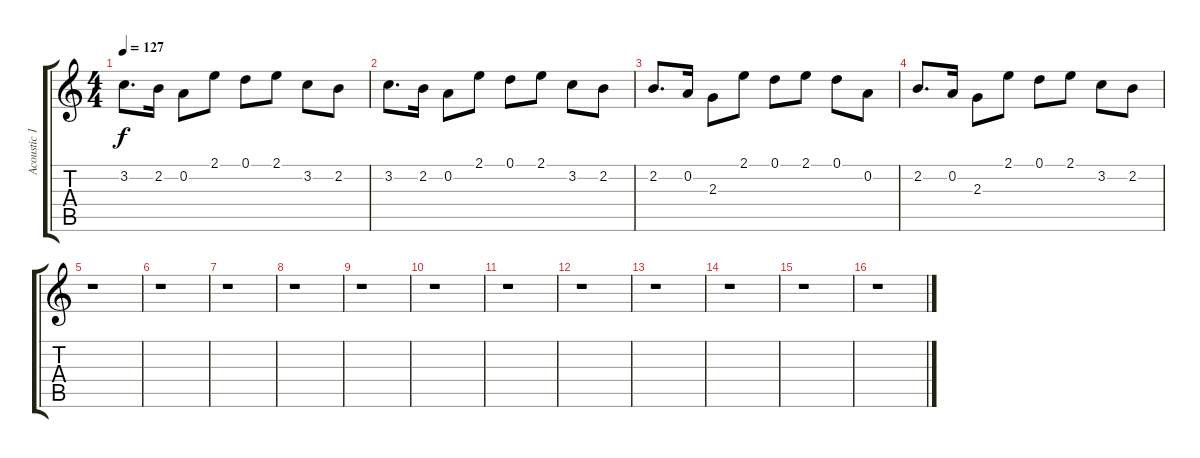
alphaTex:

\track ("Acoustic 1" "Acoustic 1") {instrument acousticguitarsteel}
\staff {score tabs}
\tuning (D4 A3 F3 C3 G2 D2) {hide}
\ts (4 4)
\tempo 127
\clef g2
\ks c
3.2.8{d dy f instrument acousticguitarsteel} 2.2.16 0.2.8 2.1.8 0.1.8 2.1.8 3.2.8 2.2.8 |
3.2.8{d} 2.2.16 0.2.8 2.1.8 0.1.8 2.1.8 3.2.8 2.2.8 |
2.2.8{d} 0.2.16 2.3.8 2.1.8 0.1.8 2.1.8 0.1.8 0.2.8 |
2.2.8{d} 0.2.16 2.3.8 2.1.8 0.1.8 2.1.8 3.2.8 2.2.8 |
r.1 |
r.1 |
r.1 |
r.1 |
r.1 |
r.1 |
r.1 |
r.1 |
r.1 |
r.1 |
r.1 |
r.1
